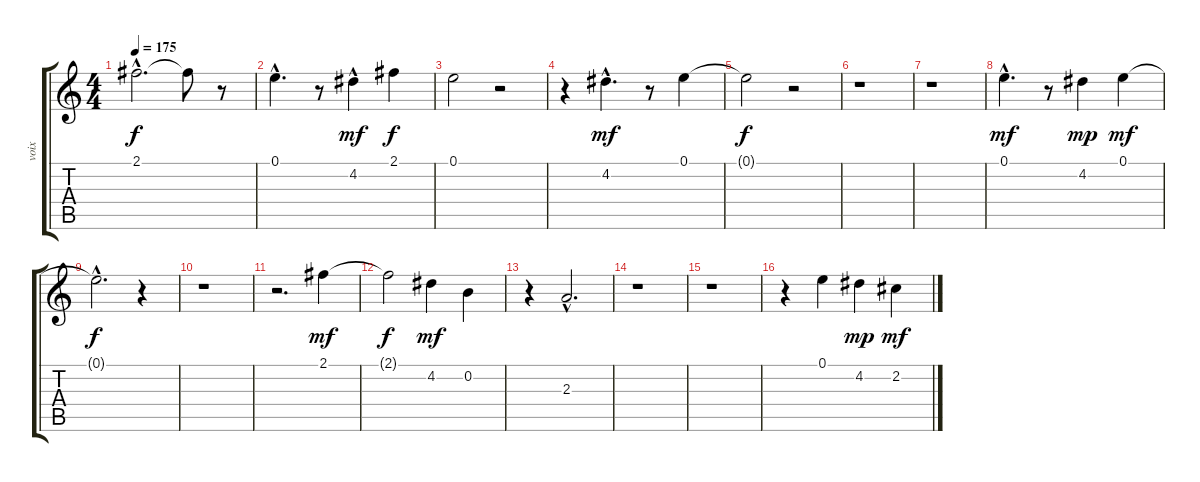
\track ("voix" "voix") {instrument acousticguitarsteel}
\staff {score tabs}
\tuning (E4 B3 G3 D3 A2 E2) {hide}
\ts (4 4)
\tempo 175
\clef g2
\ks c
2.1{hac t}.2{d dy f} 2.1{t}.8 r.8 |
0.1{hac}.4{d} r.8 4.2{hac}.4{dy mf} 2.1.4{dy f} |
0.1.2 r.2 |
r.4 4.2{hac}.4{d dy mf} r.8 0.1.4 |
0.1{t}.2{dy f} r.2 |
r.1 |
r.1 |
0.1{hac}.4{d dy mf} r.8 4.2.4{dy mp} 0.1.4{dy mf} |
0.1{hac t}.2{d dy f} r.4 |
r.1 |
r.2{d} 2.1.4{dy mf} |
2.1{t}.2{dy f} 4.2.4{dy mf} 0.2.4 |
r.4 2.3{hac}.2{d} |
r.1 |
r.1 |
r.4 0.1.4 4.2.4{dy mp} 2.2.4{dy mf}
